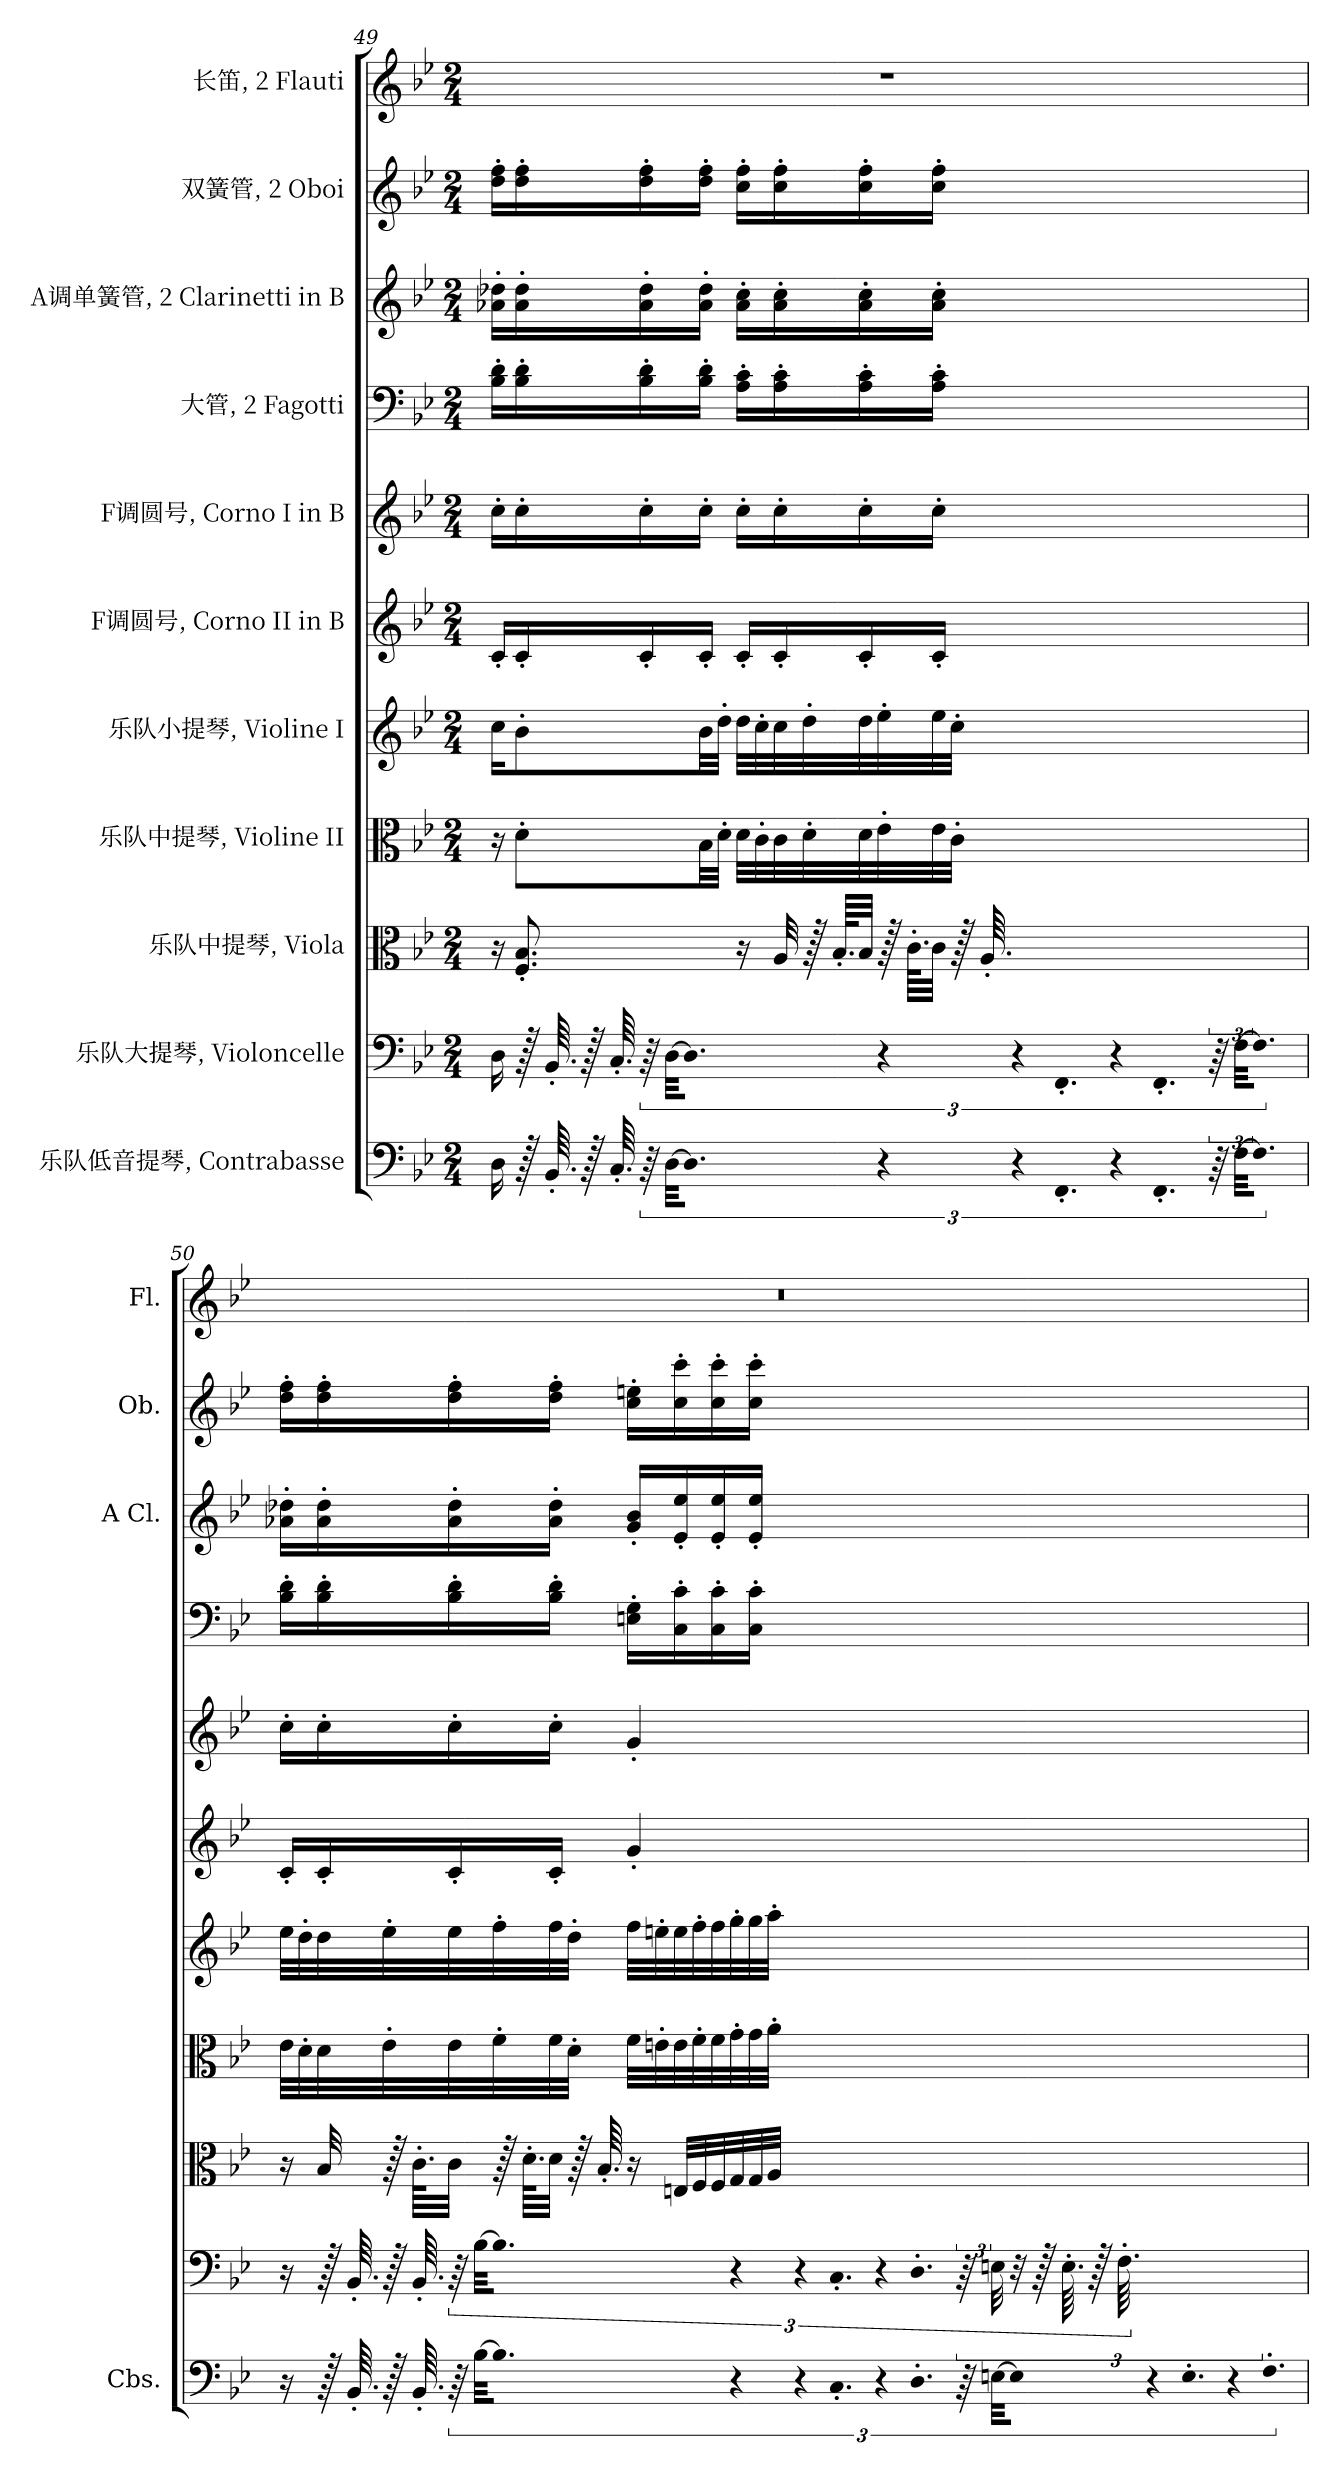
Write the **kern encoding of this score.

**kern	**kern	**kern	**kern	**kern	**kern	**kern	**kern	**kern	**kern	**kern
*part11	*part10	*part9	*part8	*part7	*part6	*part5	*part4	*part3	*part2	*part1
*staff11	*staff10	*staff9	*staff8	*staff7	*staff6	*staff5	*staff4	*staff3	*staff2	*staff1
*I"乐队低音提琴, Contrabasse	*I"乐队大提琴, Violoncelle	*I"乐队中提琴, Viola	*I"乐队中提琴, Violine II	*I"乐队小提琴, Violine I	*I"F调圆号, Corno II in B	*I"F调圆号, Corno I in B	*I"大管, 2 Fagotti	*I"A调单簧管, 2 Clarinetti in B	*I"双簧管, 2 Oboi	*I"长笛, 2 Flauti
*I'Cbs.	*	*	*	*	*	*	*	*I'A Cl.	*I'Ob.	*I'Fl.
!!LO:PB:g=z
*clefF4	*clefF4	*clefC3	*clefC3	*clefG2	*clefG2	*clefG2	*clefF4	*clefG2	*clefG2	*clefG2
*ITrd7c12	*	*	*	*	*ITrd4c7	*ITrd4c7	*	*ITrd2c3	*	*
*k[b-e-]	*k[b-e-]	*k[b-e-]	*k[b-e-]	*k[b-e-]	*k[b-e-a-]	*k[b-e-a-]	*k[b-e-]	*k[f#]	*k[b-e-]	*k[b-e-]
*M2/4	*M2/4	*M2/4	*M2/4	*M2/4	*M2/4	*M2/4	*M2/4	*M2/4	*M2/4	*M2/4
*MM41	*MM41	*MM41	*MM41	*MM41	*MM41	*MM41	*MM41	*MM41	*MM41	*MM41
=49	=49	=49	=49	=49	=49	=49	=49	=49	=49	=49
16DD\	16D\	16r	16r	16cc\KL	16F'/LL	16f'\LL	16B-\' 16d\'LL	16fn\' 16b-X\'LL	16dd\' 16ff\'LL	2r
128r	128r	8.F/' 8.B-/'	8d'\L	8b-'\	16F'/	16f'\	16B-\' 16d\'	16f\' 16b-\'	16dd\' 16ff\'	.
64.BBB-'/	64.BB-'/	.	.	.	.	.	.	.	.	.
128r	128r	.	.	.	.	.	.	.	.	.
64.CC'/	64.C'/	.	.	.	.	.	.	.	.	.
96r	96r	.	.	.	16F'/	16f'\	16B-\' 16d\'	16f\' 16b-\'	16dd\' 16ff\'	.
[48DD\KLL	[48D\KLL	.	.	.	.	.	.	.	.	.
16.DD\JJ]	16.D\JJ]	.	.	.	.	.	.	.	.	.
.	.	.	32B-\LL	32b-\LL	16F'/JJ	16f'\JJ	16B-\' 16d\'JJ	16f\' 16b-\'JJ	16dd\' 16ff\'JJ	.
.	.	.	32d'\JJJ	32dd'\JJJ	.	.	.	.	.	.
16r	16r	16r	32d\LLL	32dd\LLL	16F'/LL	16f'\LL	16A\' 16c\'LL	16f\' 16a\'LL	16cc\' 16ff\'LL	.
.	.	.	32c'\	32cc'\	.	.	.	.	.	.
128r	128r	32A/	32c\	32cc\	16F'/	16f'\	16A\' 16c\'	16f\' 16a\'	16cc\' 16ff\'	.
64.FFF'/	64.FF'/	.	.	.	.	.	.	.	.	.
128r	128r	128r	32d'\	32dd'\	.	.	.	.	.	.
64.FFF'/	64.FF'/	64.B-'/KLLL	.	.	.	.	.	.	.	.
96r	96r	32B-/JJJ	32d\	32dd\	16F'/	16f'\	16A\' 16c\'	16f\' 16a\'	16cc\' 16ff\'	.
[48FF\KLL	[48F\KLL	.	.	.	.	.	.	.	.	.
16.FF\JJ]	16.F\JJ]	128r	32e-'\	32ee-'\	.	.	.	.	.	.
.	.	64.c'\KLLL	.	.	.	.	.	.	.	.
.	.	32c\JJJ	32e-\	32ee-\	16F'/JJ	16f'\JJ	16A\' 16c\'JJ	16f\' 16a\'JJ	16cc\' 16ff\'JJ	.
.	.	128r	32c'\JJJ	32cc'\JJJ	.	.	.	.	.	.
.	.	64.A'/	.	.	.	.	.	.	.	.
!!LO:PB:g=z
=50	=50	=50	=50	=50	=50	=50	=50	=50	=50	=50
16r	16r	16r	32e-\LLL	32ee-\LLL	16F'/LL	16f'\LL	16B-\' 16d\'LL	16fn\' 16b-X\'LL	16dd\' 16ff\'LL	2r
.	.	.	32d'\	32dd'\	.	.	.	.	.	.
128r	128r	32B-/	32d\	32dd\	16F'/	16f'\	16B-\' 16d\'	16f\' 16b-\'	16dd\' 16ff\'	.
64.BBB-'/	64.BB-'/	.	.	.	.	.	.	.	.	.
128r	128r	128r	32e-'\	32ee-'\	.	.	.	.	.	.
64.BBB-'/	64.BB-'/	64.c'\KLLL	.	.	.	.	.	.	.	.
96r	96r	32c\JJJ	32e-\	32ee-\	16F'/	16f'\	16B-\' 16d\'	16f\' 16b-\'	16dd\' 16ff\'	.
[48BB-\KLL	[48B-\KLL	.	.	.	.	.	.	.	.	.
16.BB-\JJ]	16.B-\JJ]	128r	32f'\	32ff'\	.	.	.	.	.	.
.	.	64.d'\KLLL	.	.	.	.	.	.	.	.
.	.	32d\JJJ	32f\	32ff\	16F'/JJ	16f'\JJ	16B-\' 16d\'JJ	16f\' 16b-\'JJ	16dd\' 16ff\'JJ	.
.	.	128r	32d'\JJJ	32dd'\JJJ	.	.	.	.	.	.
.	.	64.B-'/	.	.	.	.	.	.	.	.
16r	16r	16r	32f\LLL	32ff\LLL	4c'/	4c'/	16En\' 16G\'LL	16e/' 16g/'LL	16cc\' 16een\'LL	.
.	.	.	32en'\	32een'\	.	.	.	.	.	.
128r	128r	32En/LLL	32e\	32ee\	.	.	16C\' 16c\'	16c/' 16cc/'	16cc\' 16ccc\'	.
64.CC'/	64.C'/	.	.	.	.	.	.	.	.	.
128r	128r	32F/	32f'\	32ff'\	.	.	.	.	.	.
64.DD'\	64.D'\	.	.	.	.	.	.	.	.	.
96r	96r	32F/	32f\	32ff\	.	.	16C\' 16c\'	16c/' 16cc/'	16cc\' 16ccc\'	.
[48EEn\LLL	48En\	.	.	.	.	.	.	.	.	.
32EE\JJJ]	32r	32G/	32g'\	32gg'\	.	.	.	.	.	.
128r	128r	32G/	32g\	32gg\	.	.	16C\' 16c\'JJ	16c/' 16cc/'JJ	16cc\' 16ccc\'JJ	.
64.EE'\	64.E'\	.	.	.	.	.	.	.	.	.
128r	128r	32A/JJJ	32a'\JJJ	32aa'\JJJ	.	.	.	.	.	.
64.FF'\	64.F'\	.	.	.	.	.	.	.	.	.
=	=	=	=	=	=	=	=	=	=	=
*-	*-	*-	*-	*-	*-	*-	*-	*-	*-	*-
